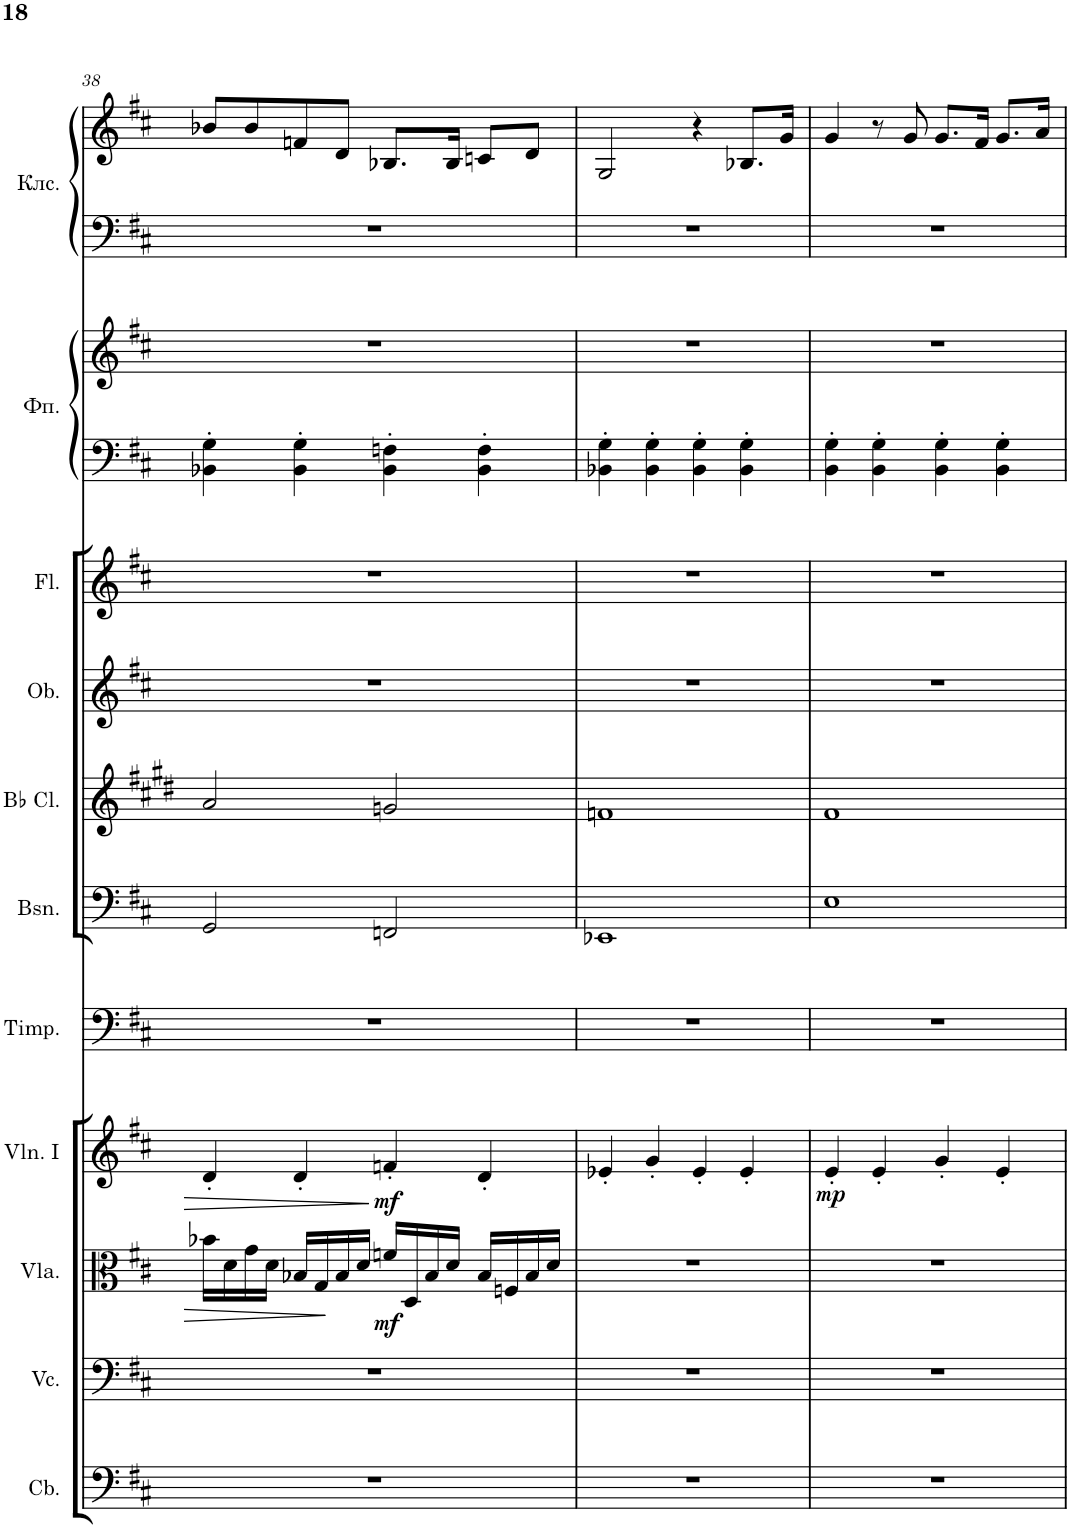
**kern	**kern	**kern	**dynam	**kern	**dynam	**kern	**kern	**kern	**kern	**kern	**kern	**kern	**kern	**kern
*part11	*part10	*part9	*part9	*part8	*part8	*part7	*part6	*part5	*part4	*part3	*part2	*part2	*part1	*part1
*staff13	*staff12	*staff11	*staff11	*staff10	*staff10	*staff9	*staff8	*staff7	*staff6	*staff5	*staff4	*staff3	*staff2	*staff1
*I"Contrabasses	*I"Violoncellos	*I"Violas	*	*I"Violins I	*	*I"Timpani	*I"Bassoons	*I"Clarinets in Bb	*I"Oboes	*I"Flutes	*I"Фортепиано	*	*I"Клавесин	*
*I'Cb.	*I'Vc.	*I'Vla.	*	*I'Vln. I	*	*I'Timp.	*I'Bsn.	*	*I'Ob.	*I'Fl.	*	*	*	*
!!LO:PB:g=z
*clefF4	*clefF4	*clefC3	*	*clefG2	*	*clefF4	*clefF4	*clefG2	*clefG2	*clefG2	*clefF4	*clefG2	*clefF4	*clefG2
*Trd7c12	*	*	*	*	*	*	*	*Trd1c2	*	*	*	*	*	*
*k[f#c#]	*k[f#c#]	*k[f#c#]	*	*k[f#c#]	*	*k[f#c#]	*k[f#c#]	*k[f#c#g#d#]	*k[f#c#]	*k[f#c#]	*k[f#c#]	*k[f#c#]	*k[f#c#]	*k[f#c#]
*M4/4	*M4/4	*M4/4	*	*M4/4	*	*M4/4	*M4/4	*M4/4	*M4/4	*M4/4	*M4/4	*M4/4	*M4/4	*M4/4
=38	=38	=38	=38	=38	=38	=38	=38	=38	=38	=38	=38	=38	=38	=38
1r	1r	16b-X\LL	.	4d'/	.	1r	2GG/	2a/	1r	1r	4BB-X\' 4G\'	1r	1r	8b-X/L
.	.	16d\	.	.	.	.	.	.	.	.	.	.	.	.
.	.	16g\	.	.	.	.	.	.	.	.	.	.	.	8b-/
.	.	16d\JJ	.	.	.	.	.	.	.	.	.	.	.	.
.	.	16B-X/LL	.	4d'/	.	.	.	.	.	.	4BB-\' 4G\'	.	.	8fn/
.	.	16G/	.	.	.	.	.	.	.	.	.	.	.	.
.	.	16B-/	.	.	.	.	.	.	.	.	.	.	.	8d/J
.	.	16d/JJ	.	.	.	.	.	.	.	.	.	.	.	.
!	!	!	!LO:DY:b	!	!LO:DY:b	!	!	!	!	!	!	!	!	!
.	.	16fn/LL	mf	4fn'/	mf	.	2FFn/	2gn/	.	.	4BB-\' 4Fn\'	.	.	8.B-X/L
.	.	16D/	.	.	.	.	.	.	.	.	.	.	.	.
.	.	16B-/	.	.	.	.	.	.	.	.	.	.	.	.
.	.	16d/JJ	.	.	.	.	.	.	.	.	.	.	.	16B-/Jk
.	.	16B-/LL	.	4d'/	.	.	.	.	.	.	4BB-\' 4F\'	.	.	8cn/L
.	.	16Fn/	.	.	.	.	.	.	.	.	.	.	.	.
.	.	16B-/	.	.	.	.	.	.	.	.	.	.	.	8d/J
.	.	16d/JJ	.	.	.	.	.	.	.	.	.	.	.	.
=39	=39	=39	=39	=39	=39	=39	=39	=39	=39	=39	=39	=39	=39	=39
1r	1r	1r	.	4e-X'/	.	1r	1EE-X	1fn	1r	1r	4BB-X\' 4G\'	1r	1r	2G/
.	.	.	.	4g'/	.	.	.	.	.	.	4BB-\' 4G\'	.	.	.
.	.	.	.	4e-'/	.	.	.	.	.	.	4BB-\' 4G\'	.	.	4r
.	.	.	.	4e-'/	.	.	.	.	.	.	4BB-\' 4G\'	.	.	8.B-X/L
.	.	.	.	.	.	.	.	.	.	.	.	.	.	16g/Jk
=40	=40	=40	=40	=40	=40	=40	=40	=40	=40	=40	=40	=40	=40	=40
!	!	!	!	!	!LO:DY:b	!	!	!	!	!	!	!	!	!
1r	1r	1r	.	4e'/	mp	1r	1E	1f#	1r	1r	4BB\' 4G\'	1r	1r	4g/
.	.	.	.	4e'/	.	.	.	.	.	.	4BB\' 4G\'	.	.	8r
.	.	.	.	.	.	.	.	.	.	.	.	.	.	8g/
.	.	.	.	4g'/	.	.	.	.	.	.	4BB\' 4G\'	.	.	8.g/L
.	.	.	.	.	.	.	.	.	.	.	.	.	.	16f#/Jk
.	.	.	.	4e'/	.	.	.	.	.	.	4BB\' 4G\'	.	.	8.g/L
.	.	.	.	.	.	.	.	.	.	.	.	.	.	16a/Jk
=	=	=	=	=	=	=	=	=	=	=	=	=	=	=
*-	*-	*-	*-	*-	*-	*-	*-	*-	*-	*-	*-	*-	*-	*-
